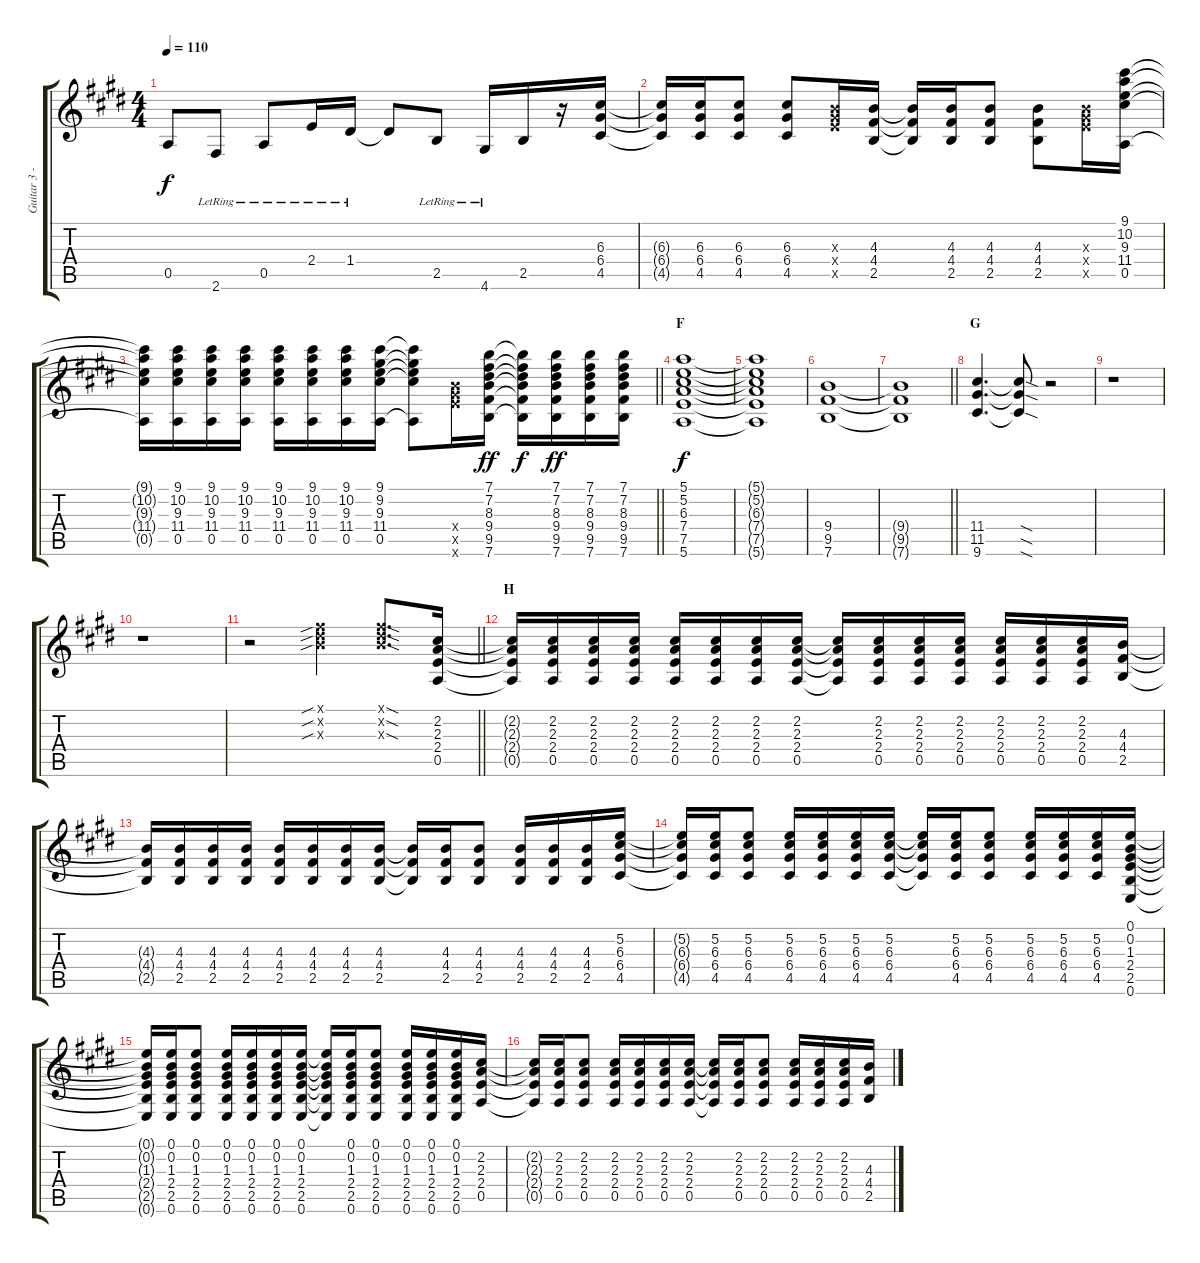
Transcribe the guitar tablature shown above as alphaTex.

\track ("Guitar 3 - Uruha" "Guitar 3 -") {instrument distortionguitar}
\staff {score tabs}
\tuning (E4 B3 G3 D3 A2 E2) {hide}
\ts (4 4)
\tempo 110
\clef g2
\ks e
0.5{t}.8{dy f} 2.6{lr}.8 0.5{lr}.8 2.4{lr}.16 1.4{lr}.16 1.4{t}.8 2.5{lr}.8 4.6{lr}.16 2.5.16 r.16 (6.3 6.4 4.5).16 |
(6.3{t} 6.4{t} 4.5{t}).16 (6.3 6.4 4.5).16 (6.3 6.4 4.5).8 (6.3 6.4 4.5).8 (4.3{x} 6.4{x} 7.5{x}).16 (4.3 4.4 2.5).16 (4.3{t} 4.4{t} 2.5{t}).16 (4.3 4.4 2.5).16 (4.3 4.4 2.5).8 (4.3 4.4 2.5).8 (4.3{x} 6.4{x} 7.5{x}).16 (9.1 10.2 9.3 11.4 0.5).16 |
\barLineRight lightlight
(9.1{t} 10.2{t} 9.3{t} 11.4{t} 0.5{t}).16 (9.1 10.2 9.3 11.4 0.5).16 (9.1 10.2 9.3 11.4 0.5).16 (9.1 10.2 9.3 11.4 0.5).16 (9.1 10.2 9.3 11.4 0.5).16 (9.1 10.2 9.3 11.4 0.5).16 (9.1 10.2 9.3 11.4 0.5).16 (9.1 9.2 9.3 11.4 0.5).16 (9.1{t} 9.2{t} 9.3{t} 11.4{t} 0.5{t}).8 (9.4{x} 11.5{x} 12.6{x}).16 (7.1 7.2 8.3 9.4 9.5 7.6).16{dy ff} (7.1{t} 7.2{t} 8.3{t} 9.4{t} 9.5{t} 7.6{t}).16{dy f} (7.1 7.2 8.3 9.4 9.5 7.6).16{dy ff} (7.1 7.2 8.3 9.4 9.5 7.6).16 (7.1 7.2 8.3 9.4 9.5 7.6).16 |
\section ("" "F")
(5.1 5.2 6.3 7.4 7.5 5.6).1{dy f} |
(5.1{t} 5.2{t} 6.3{t} 7.4{t} 7.5{t} 5.6{t}).1 |
(9.4 9.5 7.6).1 |
\barLineRight lightlight
(9.4{t} 9.5{t} 7.6{t}).1 |
\section ("" "G")
(11.4 11.5 9.6).4{d} (11.4{sod t} 11.5{sod t} 9.6{sod t}).8 r.2 |
r.1 |
r.1 |
\barLineRight lightlight
r.2 (2.1{sib x} 4.2{sib x} 4.3{sib x}).4 (2.1{sod x} 4.2{sod x} 4.3{sod x}).8{d} (2.2 2.3 2.4 0.5).16 |
\section ("" "H")
(2.2{t} 2.3{t} 2.4{t} 0.5{t}).16 (2.2 2.3 2.4 0.5).16 (2.2 2.3 2.4 0.5).16 (2.2 2.3 2.4 0.5).16 (2.2 2.3 2.4 0.5).16 (2.2 2.3 2.4 0.5).16 (2.2 2.3 2.4 0.5).16 (2.2 2.3 2.4 0.5).16 (2.2{t} 2.3{t} 2.4{t} 0.5{t}).16 (2.2 2.3 2.4 0.5).16 (2.2 2.3 2.4 0.5).16 (2.2 2.3 2.4 0.5).16 (2.2 2.3 2.4 0.5).16 (2.2 2.3 2.4 0.5).16 (2.2 2.3 2.4 0.5).16 (4.3 4.4 2.5).16 |
(4.3{t} 4.4{t} 2.5{t}).16 (4.3 4.4 2.5).16 (4.3 4.4 2.5).16 (4.3 4.4 2.5).16 (4.3 4.4 2.5).16 (4.3 4.4 2.5).16 (4.3 4.4 2.5).16 (4.3 4.4 2.5).16 (4.3{t} 4.4{t} 2.5{t}).16 (4.3 4.4 2.5).16 (4.3 4.4 2.5).8 (4.3 4.4 2.5).16 (4.3 4.4 2.5).16 (4.3 4.4 2.5).16 (5.2 6.3 6.4 4.5).16 |
(5.2{t} 6.3{t} 6.4{t} 4.5{t}).16 (5.2 6.3 6.4 4.5).16 (5.2 6.3 6.4 4.5).8 (5.2 6.3 6.4 4.5).16 (5.2 6.3 6.4 4.5).16 (5.2 6.3 6.4 4.5).16 (5.2 6.3 6.4 4.5).16 (5.2{t} 6.3{t} 6.4{t} 4.5{t}).16 (5.2 6.3 6.4 4.5).16 (5.2 6.3 6.4 4.5).8 (5.2 6.3 6.4 4.5).16 (5.2 6.3 6.4 4.5).16 (5.2 6.3 6.4 4.5).16 (0.1 0.2 1.3 2.4 2.5 0.6).16 |
(0.1{t} 0.2{t} 1.3{t} 2.4{t} 2.5{t} 0.6{t}).16 (0.1 0.2 1.3 2.4 2.5 0.6).16 (0.1 0.2 1.3 2.4 2.5 0.6).8 (0.1 0.2 1.3 2.4 2.5 0.6).16 (0.1 0.2 1.3 2.4 2.5 0.6).16 (0.1 0.2 1.3 2.4 2.5 0.6).16 (0.1 0.2 1.3 2.4 2.5 0.6).16 (0.1{t} 0.2{t} 1.3{t} 2.4{t} 2.5{t} 0.6{t}).16 (0.1 0.2 1.3 2.4 2.5 0.6).16 (0.1 0.2 1.3 2.4 2.5 0.6).8 (0.1 0.2 1.3 2.4 2.5 0.6).16 (0.1 0.2 1.3 2.4 2.5 0.6).16 (0.1 0.2 1.3 2.4 2.5 0.6).16 (2.2 2.3 2.4 0.5).16 |
(2.2{t} 2.3{t} 2.4{t} 0.5{t}).16 (2.2 2.3 2.4 0.5).16 (2.2 2.3 2.4 0.5).8 (2.2 2.3 2.4 0.5).16 (2.2 2.3 2.4 0.5).16 (2.2 2.3 2.4 0.5).16 (2.2 2.3 2.4 0.5).16 (2.2{t} 2.3{t} 2.4{t} 0.5{t}).16 (2.2 2.3 2.4 0.5).16 (2.2 2.3 2.4 0.5).8 (2.2 2.3 2.4 0.5).16 (2.2 2.3 2.4 0.5).16 (2.2 2.3 2.4 0.5).16 (4.3 4.4 2.5).16
